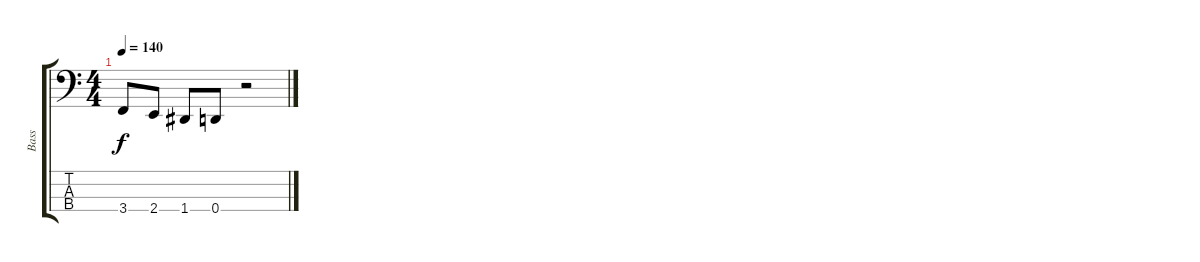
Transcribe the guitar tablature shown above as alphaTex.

\track ("Bass" "Bass") {instrument electricbassfinger}
\staff {score tabs}
\tuning (F2 C2 G1 D1) {hide}
\ts (4 4)
\tempo 140
\clef f4
\ks c
3.4.8{dy f} 2.4.8 1.4.8 0.4.8 r.2
